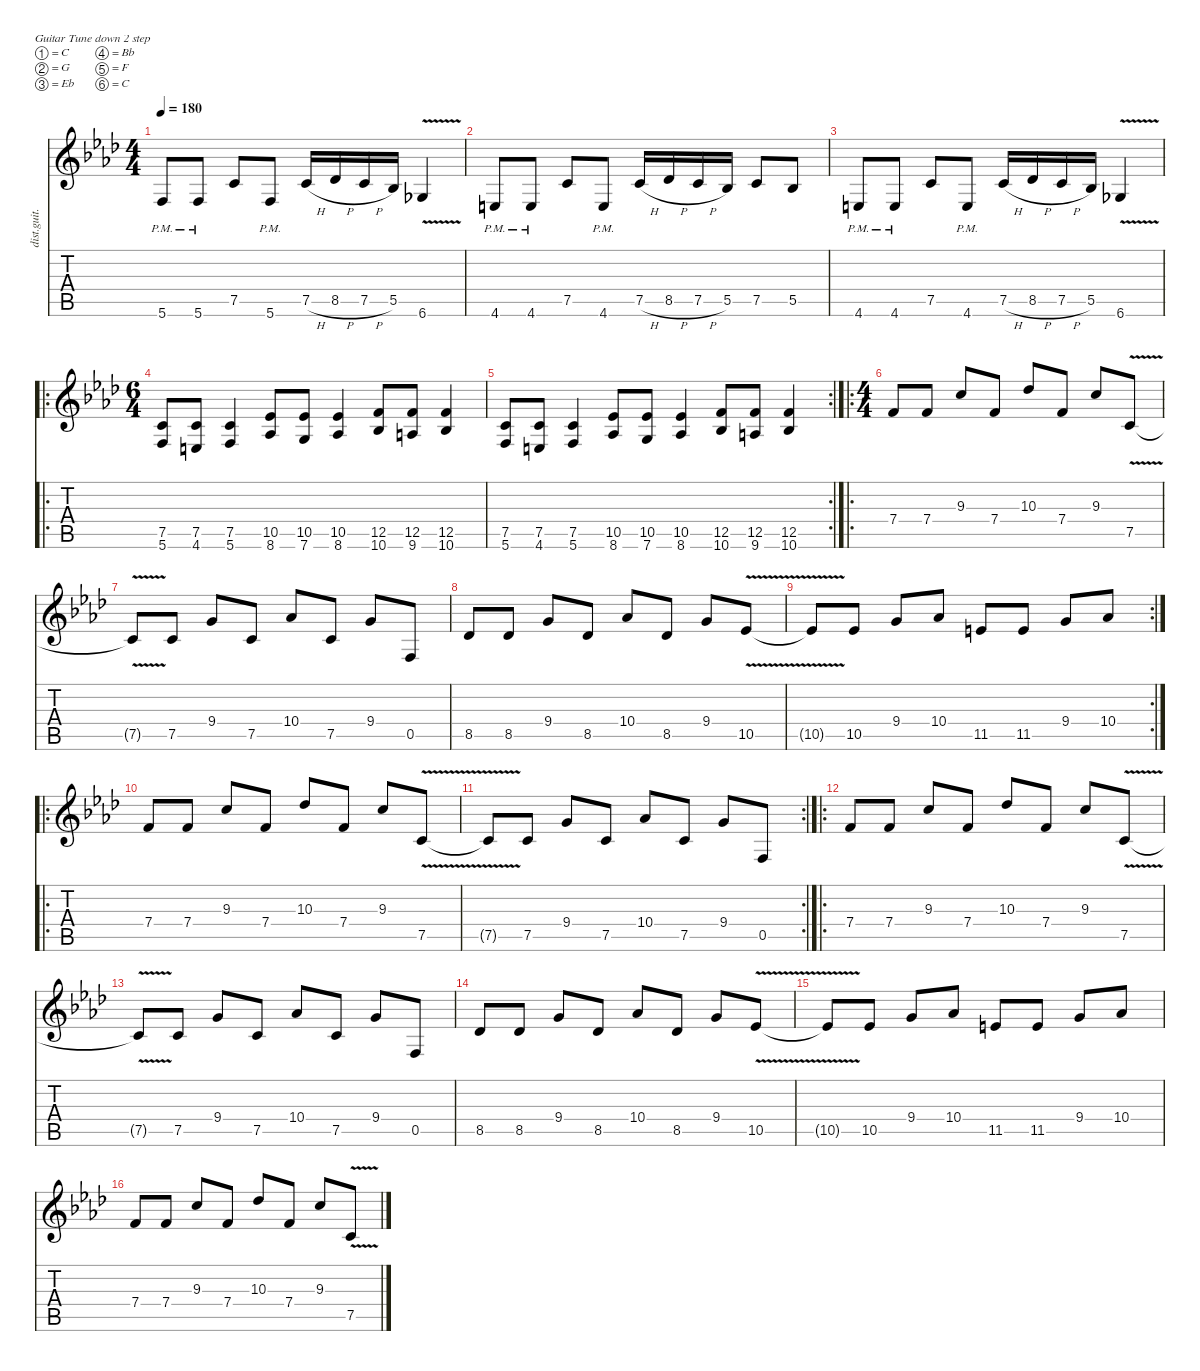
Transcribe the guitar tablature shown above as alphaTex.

\defaultSystemsLayout 4
\hideDynamics
\bracketExtendMode nobrackets
\otherSystemsTrackNameOrientation horizontal
\track ("Gtr.1 Double" "dist.guit.") {instrument distortionguitar}
\staff {score tabs}
\tuning (C4 G3 Eb3 Bb2 F2 C2)
\ts (4 4)
\tempo 180
\clef g2
\ks fminor
5.6{pm acc forcenatural}.8{dy f} 5.6{pm acc forcenatural}.8 7.5{acc forcenatural}.8 5.6{pm acc forcenatural}.8 7.5{h acc forcenatural}.16 8.5{h acc b}.16 7.5{h acc forcenatural}.16 5.5{acc b}.16 6.6{v acc b}.4 |
4.6{pm acc forcenatural}.8 4.6{pm acc forcenatural}.8 7.5{acc forcenatural}.8 4.6{pm acc forcenatural}.8 7.5{h acc forcenatural}.16 8.5{h acc b}.16 7.5{h acc forcenatural}.16 5.5{acc b}.16 7.5{acc forcenatural}.8 5.5{acc b}.8 |
4.6{pm acc forcenatural}.8 4.6{pm acc forcenatural}.8 7.5{acc forcenatural}.8 4.6{pm acc forcenatural}.8 7.5{h acc forcenatural}.16 8.5{h acc b}.16 7.5{h acc forcenatural}.16 5.5{acc b}.16 6.6{v acc b}.4 |
\ro
\ts (6 4)
\beaming (8 6 6)
(7.5{acc forcenatural} 5.6{acc forcenatural}).8 (7.5{acc forcenatural} 4.6{acc forcenatural}).8 (7.5{acc forcenatural} 5.6{acc forcenatural}).4 (10.5{acc b} 8.6{acc b}).8 (10.5{acc b} 7.6{acc forcenatural}).8 (10.5{acc b} 8.6{acc b}).4 (12.5{acc forcenatural} 10.6{acc b}).8 (12.5{acc forcenatural} 9.6{acc forcenatural}).8 (12.5{acc forcenatural} 10.6{acc b}).4 |
\rc 2
(7.5{acc forcenatural} 5.6{acc forcenatural}).8 (7.5{acc forcenatural} 4.6{acc forcenatural}).8 (7.5{acc forcenatural} 5.6{acc forcenatural}).4 (10.5{acc b} 8.6{acc b}).8 (10.5{acc b} 7.6{acc forcenatural}).8 (10.5{acc b} 8.6{acc b}).4 (12.5{acc forcenatural} 10.6{acc b}).8 (12.5{acc forcenatural} 9.6{acc forcenatural}).8 (12.5{acc forcenatural} 10.6{acc b}).4 |
\ro
\ts (4 4)
\beaming (8 2 2 2 2)
7.4{acc forcenatural}.8 7.4{acc forcenatural}.8 9.3{acc forcenatural}.8 7.4{acc forcenatural}.8 10.3{acc b}.8 7.4{acc forcenatural}.8 9.3{acc forcenatural}.8 7.5{v acc forcenatural}.8 |
7.5{v t acc forcenatural}.8 7.5{acc forcenatural}.8 9.4{acc forcenatural}.8 7.5{acc forcenatural}.8 10.4{acc b}.8 7.5{acc forcenatural}.8 9.4{acc forcenatural}.8 0.5{acc forcenatural}.8 |
8.5{acc b}.8 8.5{acc b}.8 9.4{acc forcenatural}.8 8.5{acc b}.8 10.4{acc b}.8 8.5{acc b}.8 9.4{acc forcenatural}.8 10.5{v acc b}.8 |
\rc 2
10.5{v t acc b}.8 10.5{acc b}.8 9.4{acc forcenatural}.8 10.4{acc b}.8 11.5{acc forcenatural}.8 11.5{acc forcenatural}.8 9.4{acc forcenatural}.8 10.4{acc b}.8 |
\ro
7.4{acc forcenatural}.8 7.4{acc forcenatural}.8 9.3{acc forcenatural}.8 7.4{acc forcenatural}.8 10.3{acc b}.8 7.4{acc forcenatural}.8 9.3{acc forcenatural}.8 7.5{v acc forcenatural}.8 |
\rc 2
7.5{v t acc forcenatural}.8 7.5{acc forcenatural}.8 9.4{acc forcenatural}.8 7.5{acc forcenatural}.8 10.4{acc b}.8 7.5{acc forcenatural}.8 9.4{acc forcenatural}.8 0.5{acc forcenatural}.8 |
\ro
7.4{acc forcenatural}.8 7.4{acc forcenatural}.8 9.3{acc forcenatural}.8 7.4{acc forcenatural}.8 10.3{acc b}.8 7.4{acc forcenatural}.8 9.3{acc forcenatural}.8 7.5{v acc forcenatural}.8 |
7.5{v t acc forcenatural}.8 7.5{acc forcenatural}.8 9.4{acc forcenatural}.8 7.5{acc forcenatural}.8 10.4{acc b}.8 7.5{acc forcenatural}.8 9.4{acc forcenatural}.8 0.5{acc forcenatural}.8 |
8.5{acc b}.8 8.5{acc b}.8 9.4{acc forcenatural}.8 8.5{acc b}.8 10.4{acc b}.8 8.5{acc b}.8 9.4{acc forcenatural}.8 10.5{v acc b}.8 |
10.5{v t acc b}.8 10.5{acc b}.8 9.4{acc forcenatural}.8 10.4{acc b}.8 11.5{acc forcenatural}.8 11.5{acc forcenatural}.8 9.4{acc forcenatural}.8 10.4{acc b}.8 |
7.4{acc forcenatural}.8 7.4{acc forcenatural}.8 9.3{acc forcenatural}.8 7.4{acc forcenatural}.8 10.3{acc b}.8 7.4{acc forcenatural}.8 9.3{acc forcenatural}.8 7.5{v acc forcenatural}.8
